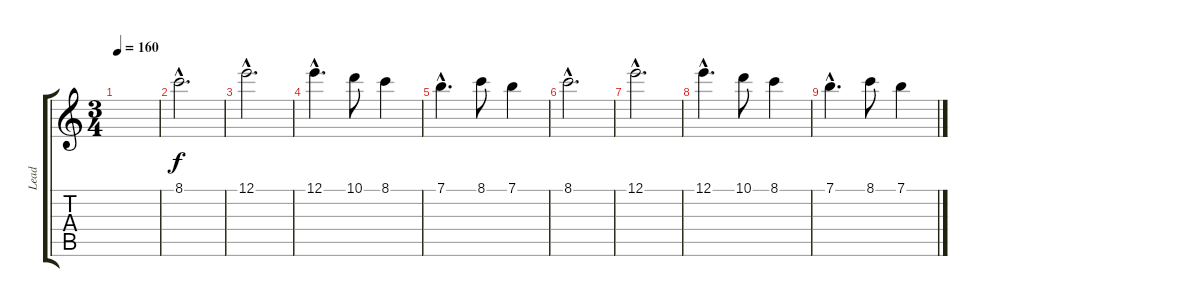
\track ("Lead" "Lead") {instrument distortionguitar}
\staff {score tabs}
\tuning (E4 B3 G3 D3 A2 E2) {hide}
\ts (3 4)
\tempo 160
\clef g2
\ks c
|
8.1{hac}.2{d instrument acousticguitarsteel} |
12.1{hac}.2{d instrument acousticguitarsteel} |
12.1{hac}.4{d} 10.1.8 8.1.4 |
7.1{hac}.4{d} 8.1.8 7.1.4 |
8.1{hac}.2{d instrument acousticguitarsteel} |
12.1{hac}.2{d instrument acousticguitarsteel} |
12.1{hac}.4{d} 10.1.8 8.1.4 |
7.1{hac}.4{d} 8.1.8 7.1.4
